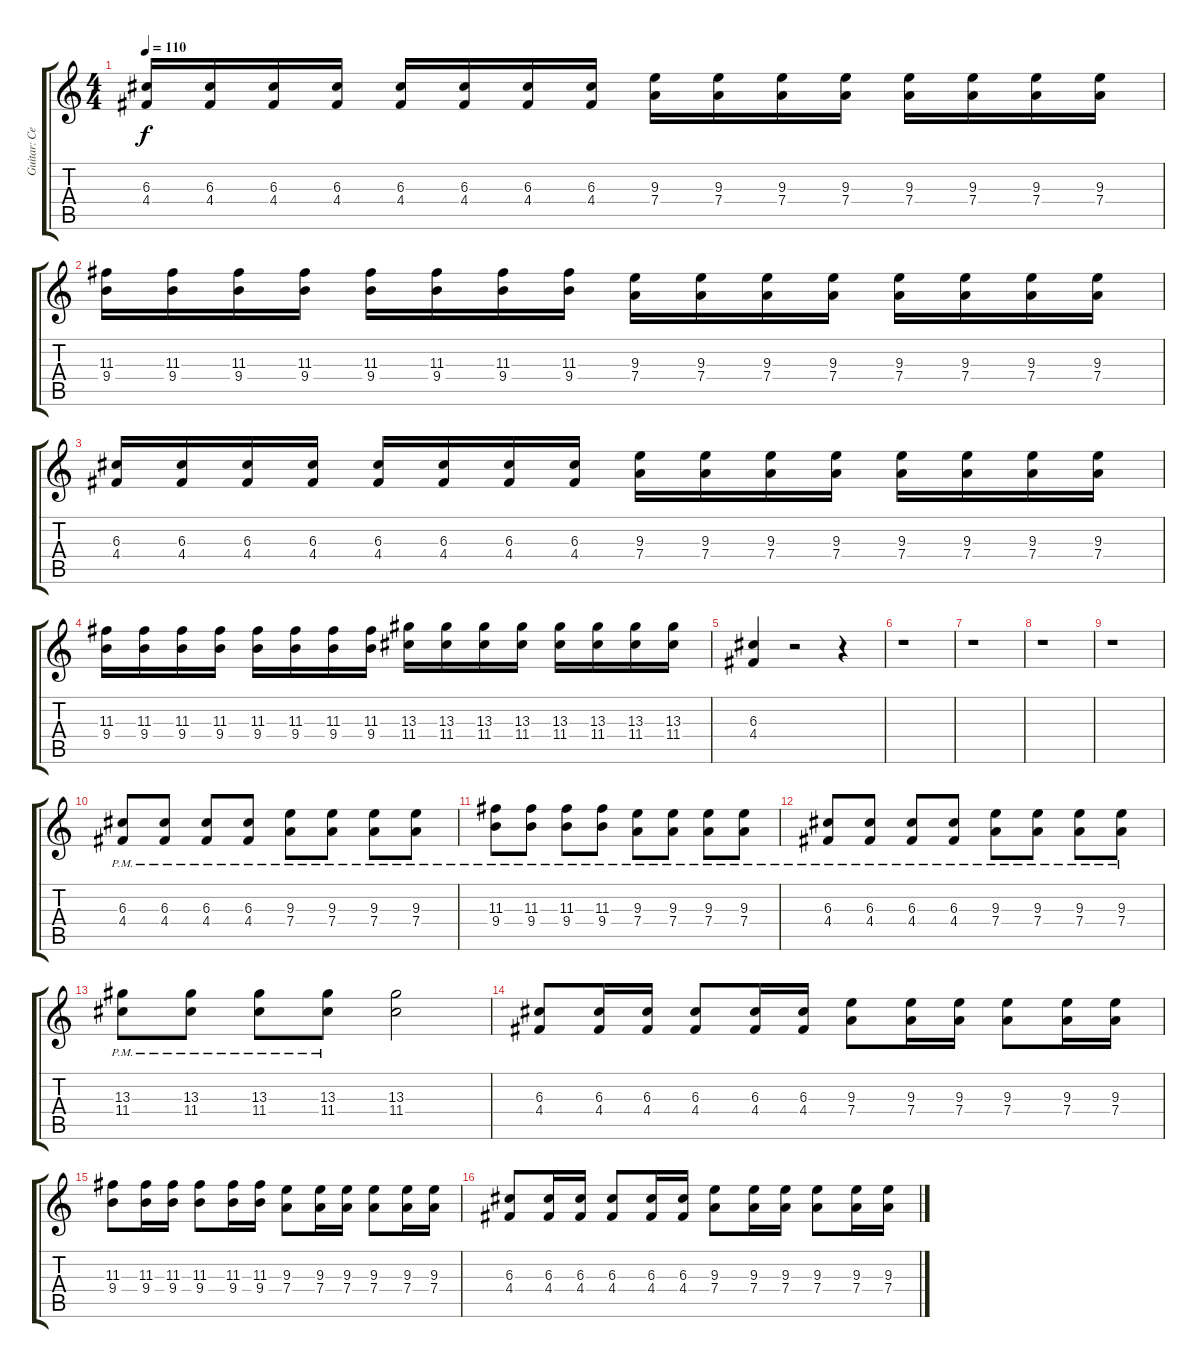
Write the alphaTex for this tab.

\track ("Guitar: Серёга" "Guitar: Се") {instrument overdrivenguitar}
\staff {score tabs}
\tuning (E4 B3 G3 D3 A2 E2) {hide}
\ts (4 4)
\tempo 110
\clef g2
\ks c
(6.3 4.4).16{dy f} (6.3 4.4).16 (6.3 4.4).16 (6.3 4.4).16 (6.3 4.4).16 (6.3 4.4).16 (6.3 4.4).16 (6.3 4.4).16 (9.3 7.4).16 (9.3 7.4).16 (9.3 7.4).16 (9.3 7.4).16 (9.3 7.4).16 (9.3 7.4).16 (9.3 7.4).16 (9.3 7.4).16 |
(11.3 9.4).16 (11.3 9.4).16 (11.3 9.4).16 (11.3 9.4).16 (11.3 9.4).16 (11.3 9.4).16 (11.3 9.4).16 (11.3 9.4).16 (9.3 7.4).16 (9.3 7.4).16 (9.3 7.4).16 (9.3 7.4).16 (9.3 7.4).16 (9.3 7.4).16 (9.3 7.4).16 (9.3 7.4).16 |
(6.3 4.4).16 (6.3 4.4).16 (6.3 4.4).16 (6.3 4.4).16 (6.3 4.4).16 (6.3 4.4).16 (6.3 4.4).16 (6.3 4.4).16 (9.3 7.4).16 (9.3 7.4).16 (9.3 7.4).16 (9.3 7.4).16 (9.3 7.4).16 (9.3 7.4).16 (9.3 7.4).16 (9.3 7.4).16 |
(11.3 9.4).16 (11.3 9.4).16 (11.3 9.4).16 (11.3 9.4).16 (11.3 9.4).16 (11.3 9.4).16 (11.3 9.4).16 (11.3 9.4).16 (13.3 11.4).16 (13.3 11.4).16 (13.3 11.4).16 (13.3 11.4).16 (13.3 11.4).16 (13.3 11.4).16 (13.3 11.4).16 (13.3 11.4).16 |
(6.3 4.4).4{volume 8} r.2 r.4 |
r.1 |
r.1 |
r.1 |
r.1 |
(6.3{pm} 4.4{pm}).8{volume 16} (6.3{pm} 4.4{pm}).8 (6.3{pm} 4.4{pm}).8 (6.3{pm} 4.4{pm}).8 (9.3{pm} 7.4{pm}).8 (9.3{pm} 7.4{pm}).8 (9.3{pm} 7.4{pm}).8 (9.3{pm} 7.4{pm}).8 |
(11.3{pm} 9.4{pm}).8 (11.3{pm} 9.4{pm}).8 (11.3{pm} 9.4{pm}).8 (11.3{pm} 9.4{pm}).8 (9.3{pm} 7.4{pm}).8 (9.3{pm} 7.4{pm}).8 (9.3{pm} 7.4{pm}).8 (9.3{pm} 7.4{pm}).8 |
(6.3{pm} 4.4{pm}).8 (6.3{pm} 4.4{pm}).8 (6.3{pm} 4.4{pm}).8 (6.3{pm} 4.4{pm}).8 (9.3{pm} 7.4{pm}).8 (9.3{pm} 7.4{pm}).8 (9.3{pm} 7.4{pm}).8 (9.3{pm} 7.4{pm}).8 |
(13.3{pm} 11.4{pm}).8 (13.3{pm} 11.4{pm}).8 (13.3{pm} 11.4{pm}).8 (13.3{pm} 11.4{pm}).8 (13.3 11.4).2 |
(6.3 4.4).8 (6.3 4.4).16 (6.3 4.4).16 (6.3 4.4).8 (6.3 4.4).16 (6.3 4.4).16 (9.3 7.4).8 (9.3 7.4).16 (9.3 7.4).16 (9.3 7.4).8 (9.3 7.4).16 (9.3 7.4).16 |
(11.3 9.4).8 (11.3 9.4).16 (11.3 9.4).16 (11.3 9.4).8 (11.3 9.4).16 (11.3 9.4).16 (9.3 7.4).8 (9.3 7.4).16 (9.3 7.4).16 (9.3 7.4).8 (9.3 7.4).16 (9.3 7.4).16 |
(6.3 4.4).8 (6.3 4.4).16 (6.3 4.4).16 (6.3 4.4).8 (6.3 4.4).16 (6.3 4.4).16 (9.3 7.4).8 (9.3 7.4).16 (9.3 7.4).16 (9.3 7.4).8 (9.3 7.4).16 (9.3 7.4).16
